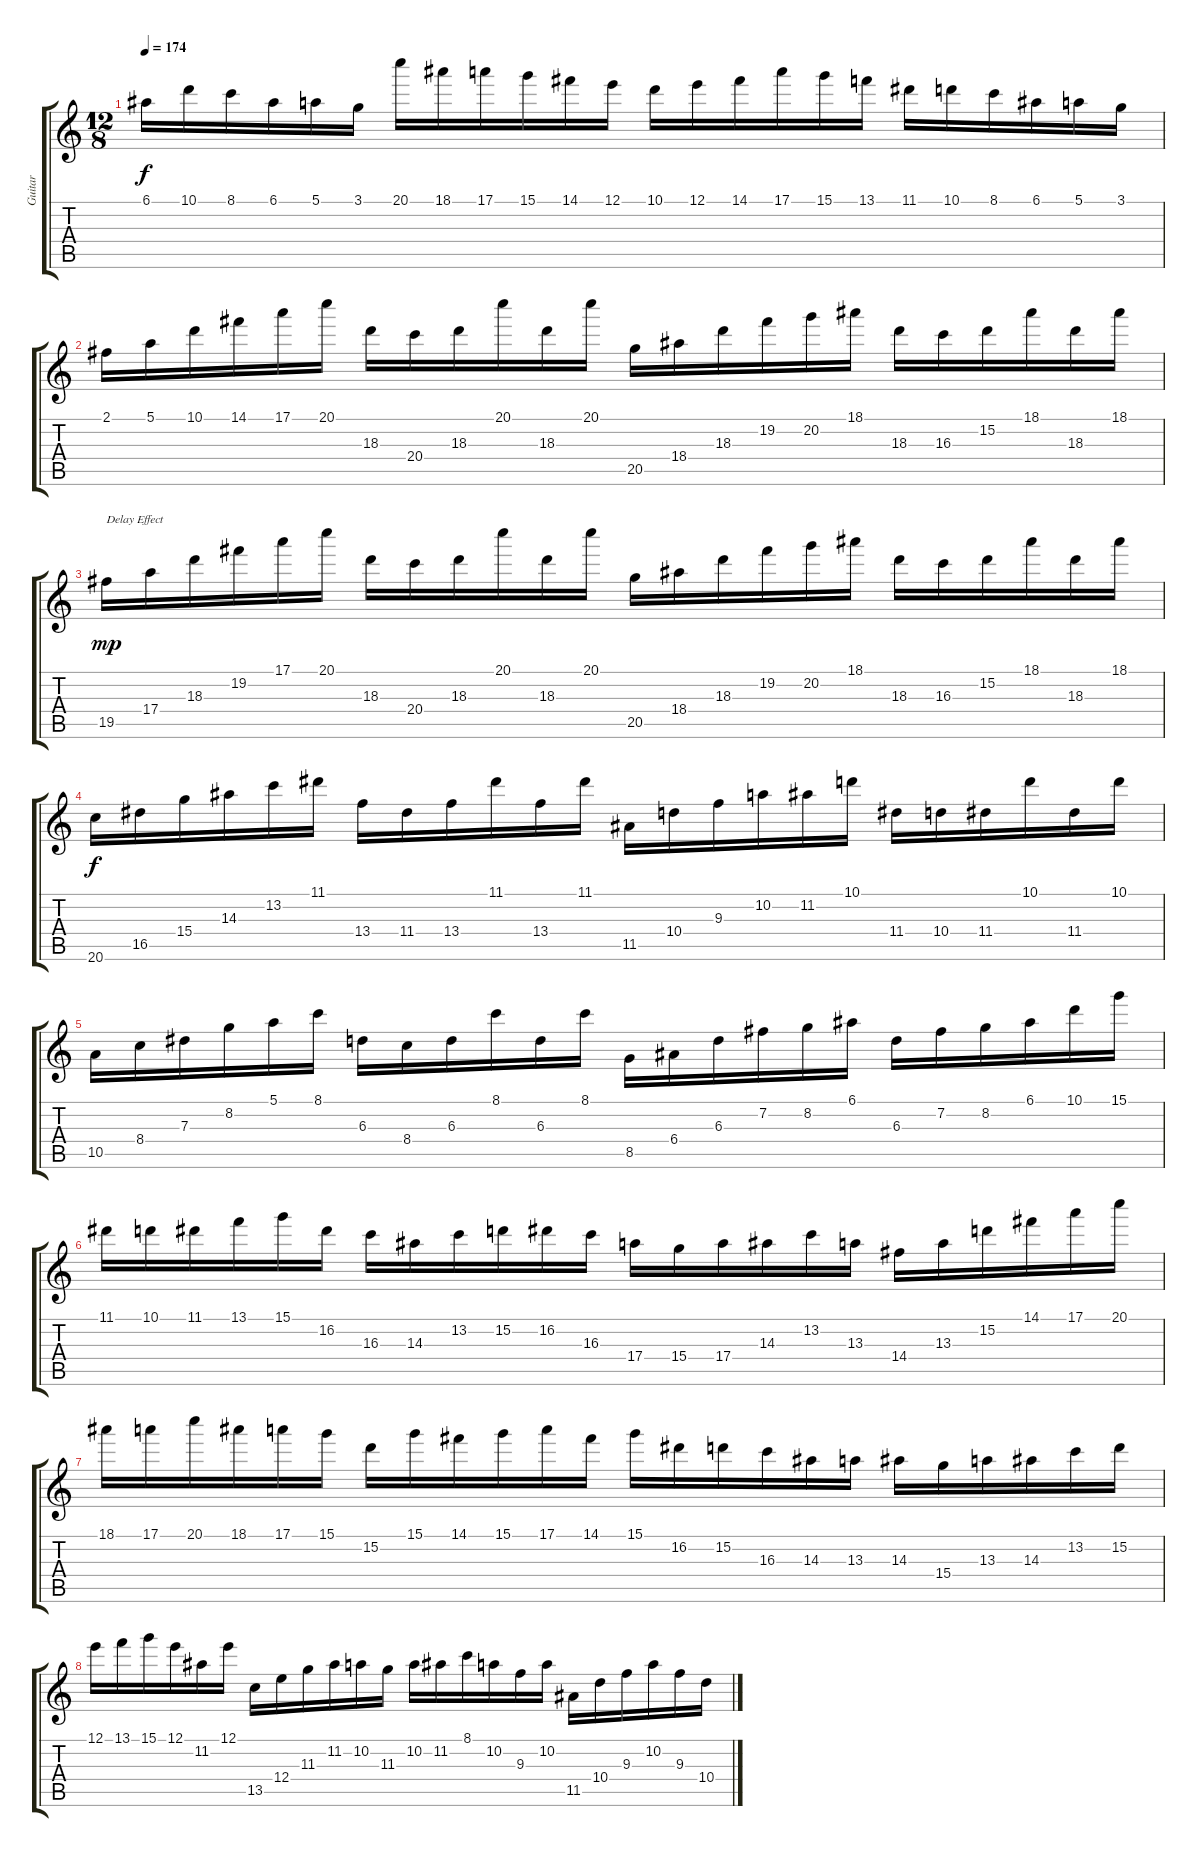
\track ("Guitar" "Guitar") {instrument distortionguitar}
\staff {score tabs}
\tuning (E4 B3 Ab3 E3 B2 E2) {hide}
\ts (12 8)
\tempo 174
\clef g2
\ks c
6.1.16{dy f} 10.1.16 8.1.16 6.1.16 5.1.16 3.1.16 20.1.16 18.1.16 17.1.16 15.1.16 14.1.16 12.1.16 10.1.16 12.1.16 14.1.16 17.1.16 15.1.16 13.1.16 11.1.16 10.1.16 8.1.16 6.1.16 5.1.16 3.1.16 |
2.1.16 5.1.16 10.1.16 14.1.16 17.1.16 20.1.16 18.3.16 20.4.16 18.3.16 20.1.16 18.3.16 20.1.16 20.5.16 18.4.16 18.3.16 19.2.16 20.2.16 18.1.16 18.3.16 16.3.16 15.2.16 18.1.16 18.3.16 18.1.16 |
19.5.16{txt "Delay Effect" dy mp} 17.4.16 18.3.16 19.2.16 17.1.16 20.1.16 18.3.16 20.4.16 18.3.16 20.1.16 18.3.16 20.1.16 20.5.16 18.4.16 18.3.16 19.2.16 20.2.16 18.1.16 18.3.16 16.3.16 15.2.16 18.1.16 18.3.16 18.1.16 |
20.6.16{dy f} 16.5.16 15.4.16 14.3.16 13.2.16 11.1.16 13.4.16 11.4.16 13.4.16 11.1.16 13.4.16 11.1.16 11.5.16 10.4.16 9.3.16 10.2.16 11.2.16 10.1.16 11.4.16 10.4.16 11.4.16 10.1.16 11.4.16 10.1.16 |
10.5.16 8.4.16 7.3.16 8.2.16 5.1.16 8.1.16 6.3.16 8.4.16 6.3.16 8.1.16 6.3.16 8.1.16 8.5.16 6.4.16 6.3.16 7.2.16 8.2.16 6.1.16 6.3.16 7.2.16 8.2.16 6.1.16 10.1.16 15.1.16 |
11.1.16 10.1.16 11.1.16 13.1.16 15.1.16 16.2.16 16.3.16 14.3.16 13.2.16 15.2.16 16.2.16 16.3.16 17.4.16 15.4.16 17.4.16 14.3.16 13.2.16 13.3.16 14.4.16 13.3.16 15.2.16 14.1.16 17.1.16 20.1.16 |
18.1.16 17.1.16 20.1.16 18.1.16 17.1.16 15.1.16 15.2.16 15.1.16 14.1.16 15.1.16 17.1.16 14.1.16 15.1.16 16.2.16 15.2.16 16.3.16 14.3.16 13.3.16 14.3.16 15.4.16 13.3.16 14.3.16 13.2.16 15.2.16 |
12.1.16 13.1.16 15.1.16 12.1.16 11.2.16 12.1.16 13.5.16 12.4.16 11.3.16 11.2.16 10.2.16 11.3.16 10.2.16 11.2.16 8.1.16 10.2.16 9.3.16 10.2.16 11.5.16 10.4.16 9.3.16 10.2.16 9.3.16 10.4.16
